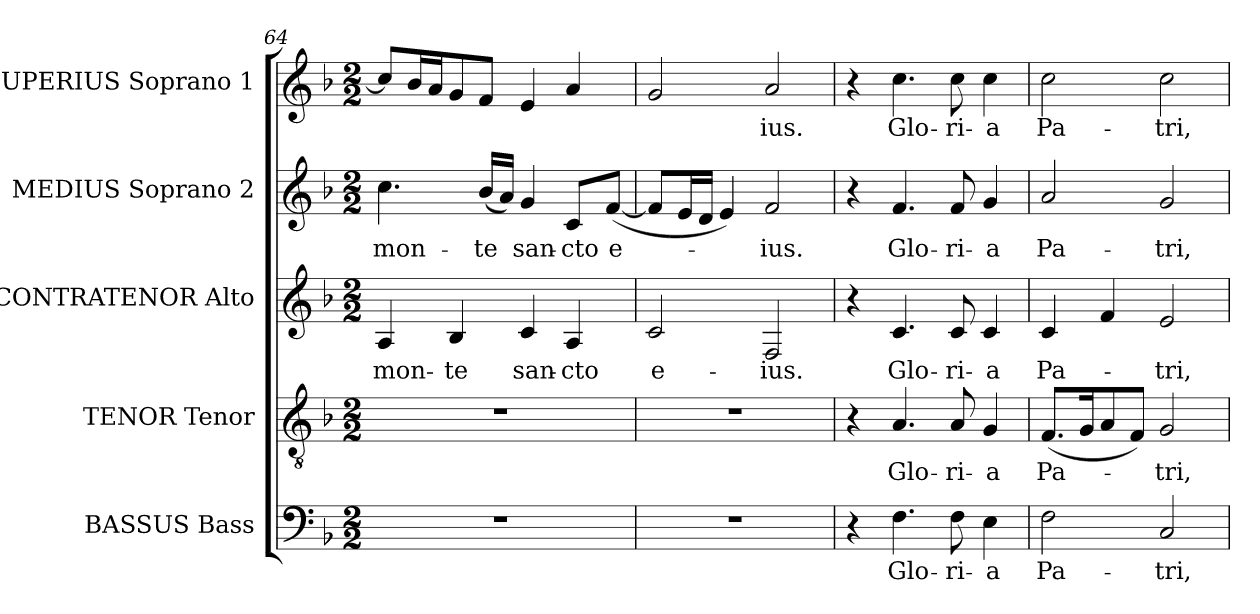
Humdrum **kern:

**kern	**text	**kern	**text	**kern	**text	**kern	**text	**kern	**text
*part5	*part5	*part4	*part4	*part3	*part3	*part2	*part2	*part1	*part1
*staff5	*staff5	*staff4	*staff4	*staff3	*staff3	*staff2	*staff2	*staff1	*staff1
*I"BASSUS Bass	*	*I"TENOR Tenor	*	*I"CONTRATENOR Alto	*	*I"MEDIUS Soprano 2	*	*I"SUPERIUS Soprano 1	*
*I'B	*	*I'T	*	*I'A	*	*I'S2	*	*I'S1	*
!!LO:LB:g=z
*clefF4	*	*clefGv2	*	*clefG2	*	*clefG2	*	*clefG2	*
*	*	*ITrd7c12	*	*	*	*	*	*	*
*k[b-]	*	*k[b-]	*	*k[b-]	*	*k[b-]	*	*k[b-]	*
*F:	*	*F:	*	*F:	*	*F:	*	*F:	*
*M2/2	*	*M2/2	*	*M2/2	*	*M2/2	*	*M2/2	*
=64	=64	=64	=64	=64	=64	=64	=64	=64	=64
!	!	!	!	!	!LO:LY:b:color=#000000	!	!	!	!
!	!	!	!	!	!	!	!LO:LY:b:color=#000000	!	!
1r	.	1r	.	4Ai/	mon-	4.cci\	mon-	8cci/L]	.
.	.	.	.	.	.	.	.	16b-i/L	.
.	.	.	.	.	.	.	.	16ai/J	.
!	!	!	!	!	!LO:LY:b:color=#000000	!	!	!	!
.	.	.	.	4B-i/	-te	.	.	8gi/	.
!	!	!	!	!	!	!	!LO:LY:b:color=#000000	!	!
.	.	.	.	.	.	(16b-i/LL	-te	8fi/J	.
.	.	.	.	.	.	16ai/JJ)	.	.	.
!	!	!	!	!	!LO:LY:b:color=#000000	!	!	!	!
!	!	!	!	!	!	!	!LO:LY:b:color=#000000	!	!
.	.	.	.	4ci/	san-	4gi/	san-	4ei/	.
!	!	!	!	!	!LO:LY:b:color=#000000	!	!	!	!
!	!	!	!	!	!	!	!LO:LY:b:color=#000000	!	!
.	.	.	.	4Ai/	-cto	8ci/L	-cto	4ai/	.
!	!	!	!	!	!	!	!LO:LY:b:color=#000000	!	!
.	.	.	.	.	.	([8fi/J	e-	.	.
=65	=65	=65	=65	=65	=65	=65	=65	=65	=65
!	!	!	!	!	!LO:LY:b:color=#000000	!	!	!	!
1r	.	1r	.	2ci/	e-	8fi/L]	.	2gi/	.
.	.	.	.	.	.	16ei/L	.	.	.
.	.	.	.	.	.	16di/JJ	.	.	.
.	.	.	.	.	.	4ei/)	.	.	.
!	!	!	!	!	!LO:LY:b:color=#000000	!	!	!	!
!	!	!	!	!	!	!	!LO:LY:b:color=#000000	!	!
!	!	!	!	!	!	!	!	!	!LO:LY:b:color=#000000
.	.	.	.	2Fi/	-ius.	2fi/	-ius.	2ai/	-ius.
=66	=66	=66	=66	=66	=66	=66	=66	=66	=66
4r	.	4r	.	4r	.	4r	.	4r	.
!	!LO:LY:b:color=#000000	!	!	!	!	!	!	!	!
!	!	!	!LO:LY:b:color=#000000	!	!	!	!	!	!
!	!	!	!	!	!LO:LY:b:color=#000000	!	!	!	!
!	!	!	!	!	!	!	!LO:LY:b:color=#000000	!	!
!	!	!	!	!	!	!	!	!	!LO:LY:b:color=#000000
4.Fi\	Glo-	4.AAi/	Glo-	4.ci/	Glo-	4.fi/	Glo-	4.cci\	Glo-
!	!LO:LY:b:color=#000000	!	!	!	!	!	!	!	!
!	!	!	!LO:LY:b:color=#000000	!	!	!	!	!	!
!	!	!	!	!	!LO:LY:b:color=#000000	!	!	!	!
!	!	!	!	!	!	!	!LO:LY:b:color=#000000	!	!
!	!	!	!	!	!	!	!	!	!LO:LY:b:color=#000000
8Fi\	-ri-	8AAi/	-ri-	8ci/	-ri-	8fi/	-ri-	8cci\	-ri-
!	!LO:LY:b:color=#000000	!	!	!	!	!	!	!	!
!	!	!	!LO:LY:b:color=#000000	!	!	!	!	!	!
!	!	!	!	!	!LO:LY:b:color=#000000	!	!	!	!
!	!	!	!	!	!	!	!LO:LY:b:color=#000000	!	!
!	!	!	!	!	!	!	!	!	!LO:LY:b:color=#000000
4Ei\	-a	4GGi/	-a	4ci/	-a	4gi/	-a	4cci\	-a
=67	=67	=67	=67	=67	=67	=67	=67	=67	=67
!	!LO:LY:b:color=#000000	!	!	!	!	!	!	!	!
!	!	!	!LO:LY:b:color=#000000	!	!	!	!	!	!
!	!	!	!	!	!LO:LY:b:color=#000000	!	!	!	!
!	!	!	!	!	!	!	!LO:LY:b:color=#000000	!	!
!	!	!	!	!	!	!	!	!	!LO:LY:b:color=#000000
2Fi\	Pa-	(8.FFi/L	Pa-	4ci/	Pa-	2ai/	Pa-	2cci\	Pa-
.	.	16GGi/K	.	.	.	.	.	.	.
.	.	8AAi/	.	4fi/	.	.	.	.	.
.	.	8FFi/J)	.	.	.	.	.	.	.
!	!LO:LY:b:color=#000000	!	!	!	!	!	!	!	!
!	!	!	!LO:LY:b:color=#000000	!	!	!	!	!	!
!	!	!	!	!	!LO:LY:b:color=#000000	!	!	!	!
!	!	!	!	!	!	!	!LO:LY:b:color=#000000	!	!
!	!	!	!	!	!	!	!	!	!LO:LY:b:color=#000000
2Ci/	-tri,	2GGi/	-tri,	2ei/	-tri,	2gi/	-tri,	2cci\	-tri,
=	=	=	=	=	=	=	=	=	=
*-	*-	*-	*-	*-	*-	*-	*-	*-	*-
